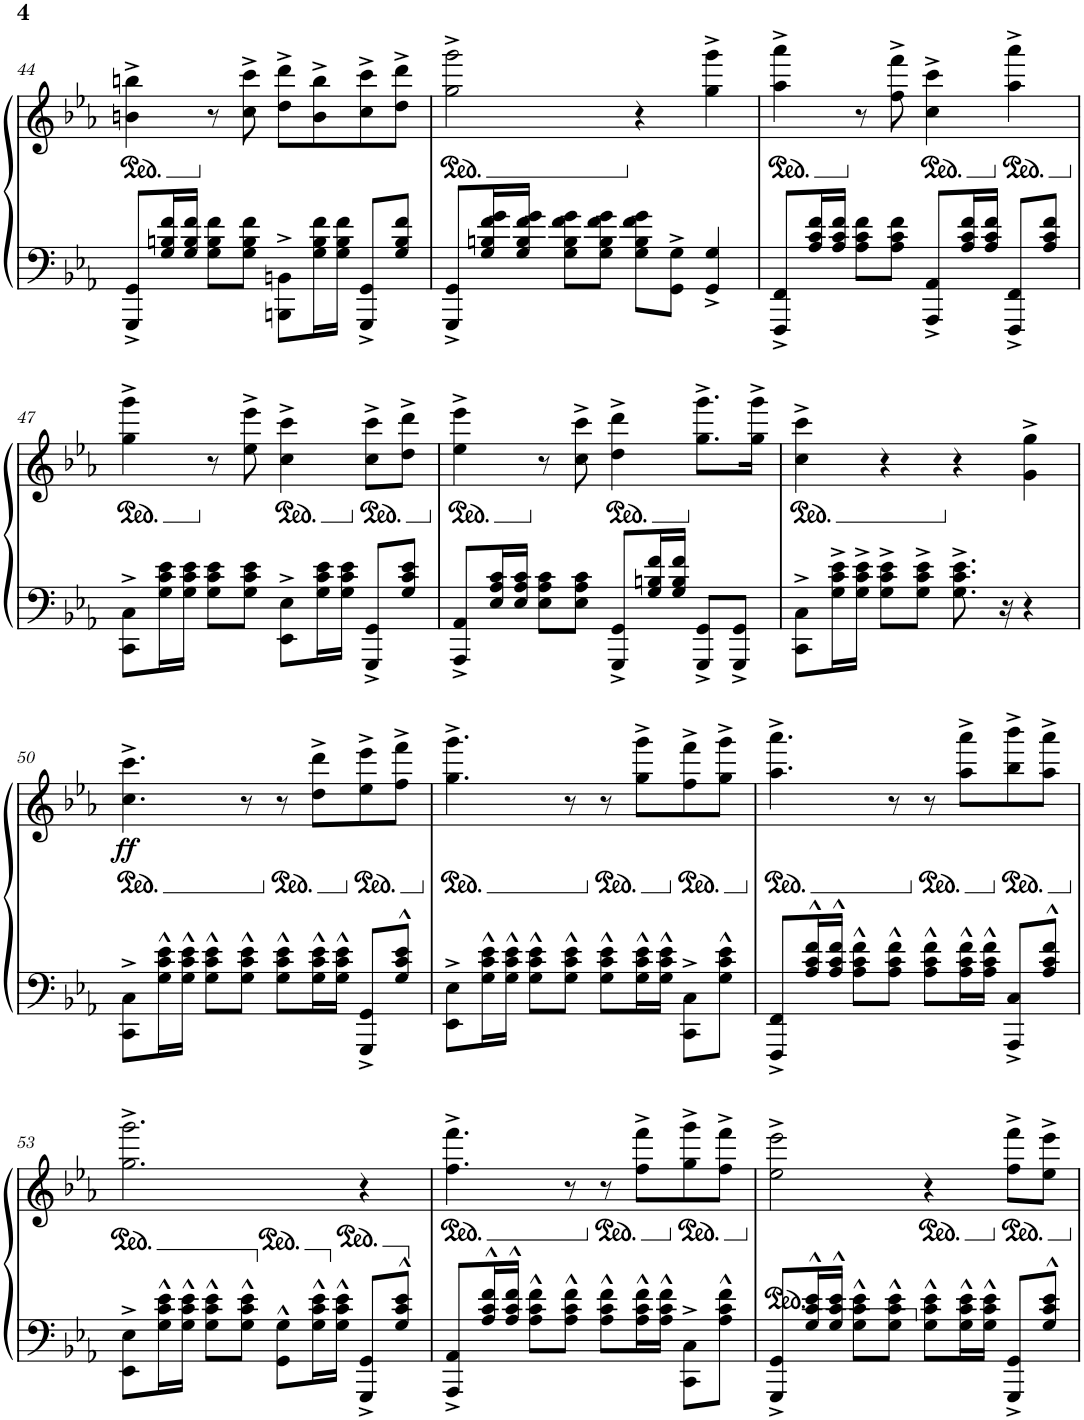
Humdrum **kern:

**kern	**kern	**dynam
*part1	*part1	*part1
*staff2	*staff1	*staff1/2
*I"Piano	*	*
*I'Pno.	*	*
!!LO:PB:g=z
*clefF4	*clefG2	*
*k[b-e-a-]	*k[b-e-a-]	*
*M4/4	*M4/4	*
*	*ped	*
=44	=44	=44
8GGG/^ 8GG/^L	4bn\^ 4bbn\^	.
16G/ 16Bn/ 16f/L	.	.
16G/ 16B/ 16f/JJ	.	.
*	*Xped	*
8G\ 8B\ 8f\L	8r	.
8G\ 8B\ 8f\J	8cc\^ 8ccc\^	.
8BBBn\^ 8BBn\^L	8dd\^ 8ddd\^L	.
16G\ 16B\ 16f\L	8b\^ 8bb\^	.
16G\ 16B\ 16f\JJ	.	.
8GGG/^ 8GG/^L	8cc\^ 8ccc\^	.
8G/ 8B/ 8f/J	8dd\^ 8ddd\^J	.
=45	=45	=45
*	*ped	*
8GGG/^ 8GG/^L	2gg\^ 2ggg\^	.
16G/ 16Bn/ 16f/ 16g/L	.	.
16G/ 16B/ 16f/ 16g/JJ	.	.
8G\ 8B\ 8f\ 8g\L	.	.
8G\ 8B\ 8f\ 8g\J	.	.
*	*Xped	*
8G\ 8B\ 8f\ 8g\L	4r	.
8GG\^ 8G\^J	.	.
4GG/^ 4G/^	4gg\^ 4ggg\^	.
=46	=46	=46
*	*ped	*
8FFF/^ 8FF/^L	4aa-\^ 4aaa-\^	.
16A-/ 16c/ 16f/L	.	.
16A-/ 16c/ 16f/JJ	.	.
*	*Xped	*
8A-\ 8c\ 8f\L	8r	.
8A-\ 8c\ 8f\J	8ff\^ 8fff\^	.
*	*ped	*
8AAA-/^ 8AA-/^L	4cc\^ 4ccc\^	.
16A-/ 16c/ 16f/L	.	.
16A-/ 16c/ 16f/JJ	.	.
*	*Xped	*
*	*ped	*
8FFF/^ 8FF/^L	4aa-\^ 4aaa-\^	.
8A-/ 8c/ 8f/J	.	.
!!LO:LB:g=z
=47	=47	=47
*	*Xped	*
*	*ped	*
8CC\^ 8C\^L	4gg\^ 4ggg\^	.
16G\ 16c\ 16e-\L	.	.
16G\ 16c\ 16e-\JJ	.	.
*	*Xped	*
8G\ 8c\ 8e-\L	8r	.
8G\ 8c\ 8e-\J	8ee-\^ 8eee-\^	.
*	*ped	*
8EE-\^ 8E-\^L	4cc\^ 4ccc\^	.
16G\ 16c\ 16e-\L	.	.
16G\ 16c\ 16e-\JJ	.	.
*	*Xped	*
*	*ped	*
8GGG/^ 8GG/^L	8cc\^ 8ccc\^L	.
8G/ 8c/ 8e-/J	8dd\^ 8ddd\^J	.
=48	=48	=48
*	*Xped	*
*	*ped	*
8AAA-/^ 8AA-/^L	4ee-\^ 4eee-\^	.
16E-/ 16A-/ 16c/L	.	.
16E-/ 16A-/ 16c/JJ	.	.
*	*Xped	*
8E-\ 8A-\ 8c\L	8r	.
8E-\ 8A-\ 8c\J	8cc\^ 8ccc\^	.
*	*ped	*
8GGG/^ 8GG/^L	4dd\^ 4ddd\^	.
16G/ 16Bn/ 16f/L	.	.
16G/ 16B/ 16f/JJ	.	.
*	*Xped	*
8GGG/^ 8GG/^L	8.gg\^ 8.ggg\^L	.
8GGG/^ 8GG/^J	.	.
.	16gg\^ 16ggg\^Jk	.
=49	=49	=49
*	*ped	*
8CC\^ 8C\^L	4cc\^ 4ccc\^	.
16G\^ 16c\^ 16e-\^L	.	.
16G\^ 16c\^ 16e-\^JJ	.	.
8G\^ 8c\^ 8e-\^L	4r	.
8G\^ 8c\^ 8e-\^J	.	.
*	*Xped	*
8.G\^ 8.c\^ 8.e-\^	4r	.
16r	.	.
4r	4g\^ 4gg\^	.
!!LO:LB:g=z
=50	=50	=50
*	*ped	*
!	!	!LO:DY:b
8CC\^ 8C\^L	4.cc\^ 4.ccc\^	ff
16G\^^ 16c\^^ 16e-\^^L	.	.
16G\^^ 16c\^^ 16e-\^^JJ	.	.
8G\^^ 8c\^^ 8e-\^^L	.	.
8G\^^ 8c\^^ 8e-\^^J	8r	.
*	*Xped	*
*	*ped	*
8G\^^ 8c\^^ 8e-\^^L	8r	.
16G\^^ 16c\^^ 16e-\^^L	8dd\^ 8ddd\^L	.
16G\^^ 16c\^^ 16e-\^^JJ	.	.
*	*Xped	*
*	*ped	*
8GGG/^ 8GG/^L	8ee-\^ 8eee-\^	.
8G/^^ 8c/^^ 8e-/^^J	8ff\^ 8fff\^J	.
=51	=51	=51
*	*Xped	*
*	*ped	*
8EE-\^ 8E-\^L	4.gg\^ 4.ggg\^	.
16G\^^ 16c\^^ 16e-\^^L	.	.
16G\^^ 16c\^^ 16e-\^^JJ	.	.
8G\^^ 8c\^^ 8e-\^^L	.	.
8G\^^ 8c\^^ 8e-\^^J	8r	.
*	*Xped	*
*	*ped	*
8G\^^ 8c\^^ 8e-\^^L	8r	.
16G\^^ 16c\^^ 16e-\^^L	8gg\^ 8ggg\^L	.
16G\^^ 16c\^^ 16e-\^^JJ	.	.
*	*Xped	*
*	*ped	*
8CC\^ 8C\^L	8ff\^ 8fff\^	.
8G\^^ 8c\^^ 8e-\^^J	8gg\^ 8ggg\^J	.
=52	=52	=52
*	*Xped	*
*	*ped	*
8FFF/^ 8FF/^L	4.aa-\^ 4.aaa-\^	.
16A-/^^ 16c/^^ 16f/^^L	.	.
16A-/^^ 16c/^^ 16f/^^JJ	.	.
8A-\^^ 8c\^^ 8f\^^L	.	.
8A-\^^ 8c\^^ 8f\^^J	8r	.
*	*Xped	*
*	*ped	*
8A-\^^ 8c\^^ 8f\^^L	8r	.
16A-\^^ 16c\^^ 16f\^^L	8aa-\^ 8aaa-\^L	.
16A-\^^ 16c\^^ 16f\^^JJ	.	.
*	*Xped	*
*	*ped	*
8AAA-/^ 8C/^L	8bb-\^ 8bbb-\^	.
8A-/^^ 8c/^^ 8f/^^J	8aa-\^ 8aaa-\^J	.
!!LO:LB:g=z
=53	=53	=53
*	*Xped	*
8EE-\^ 8E-\^L	2.gg\^ 2.ggg\^	.
16G\^^ 16c\^^ 16e-\^^L	.	.
16G\^^ 16c\^^ 16e-\^^JJ	.	.
8G\^^ 8c\^^ 8e-\^^L	.	.
8G\^^ 8c\^^ 8e-\^^J	.	.
8GG\^^ 8G\^^L	.	.
16G\^^ 16c\^^ 16e-\^^L	.	.
16G\^^ 16c\^^ 16e-\^^JJ	.	.
8GGG/^ 8GG/^L	4r	.
8G/^^ 8c/^^ 8e-/^^J	.	.
=54	=54	=54
*	*ped	*
8AAA-/^ 8AA-/^L	4.ff\^ 4.fff\^	.
16A-/^^ 16c/^^ 16f/^^L	.	.
16A-/^^ 16c/^^ 16f/^^JJ	.	.
8A-\^^ 8c\^^ 8f\^^L	.	.
8A-\^^ 8c\^^ 8f\^^J	8r	.
*	*Xped	*
*	*ped	*
8A-\^^ 8c\^^ 8f\^^L	8r	.
16A-\^^ 16c\^^ 16f\^^L	8ff\^ 8fff\^L	.
16A-\^^ 16c\^^ 16f\^^JJ	.	.
*	*Xped	*
*	*ped	*
8CC\^ 8C\^L	8gg\^ 8ggg\^	.
8A-\^^ 8c\^^ 8f\^^J	8ff\^ 8fff\^J	.
=55	=55	=55
*	*Xped	*
8GGG/^ 8GG/^L	2ee-\^ 2eee-\^	.
16G/^^ 16c/^^ 16e-/^^L	.	.
16G/^^ 16c/^^ 16e-/^^JJ	.	.
8G\^^ 8c\^^ 8e-\^^L	.	.
8G\^^ 8c\^^ 8e-\^^J	.	.
*	*ped	*
8G\^^ 8c\^^ 8e-\^^L	4r	.
16G\^^ 16c\^^ 16e-\^^L	.	.
16G\^^ 16c\^^ 16e-\^^JJ	.	.
*	*Xped	*
*	*ped	*
8GGG/^ 8GG/^L	8ff\^ 8fff\^L	.
8G/^^ 8c/^^ 8e-/^^J	8ee-\^ 8eee-\^J	.
*	*Xped	*
=	=	=
*-	*-	*-
